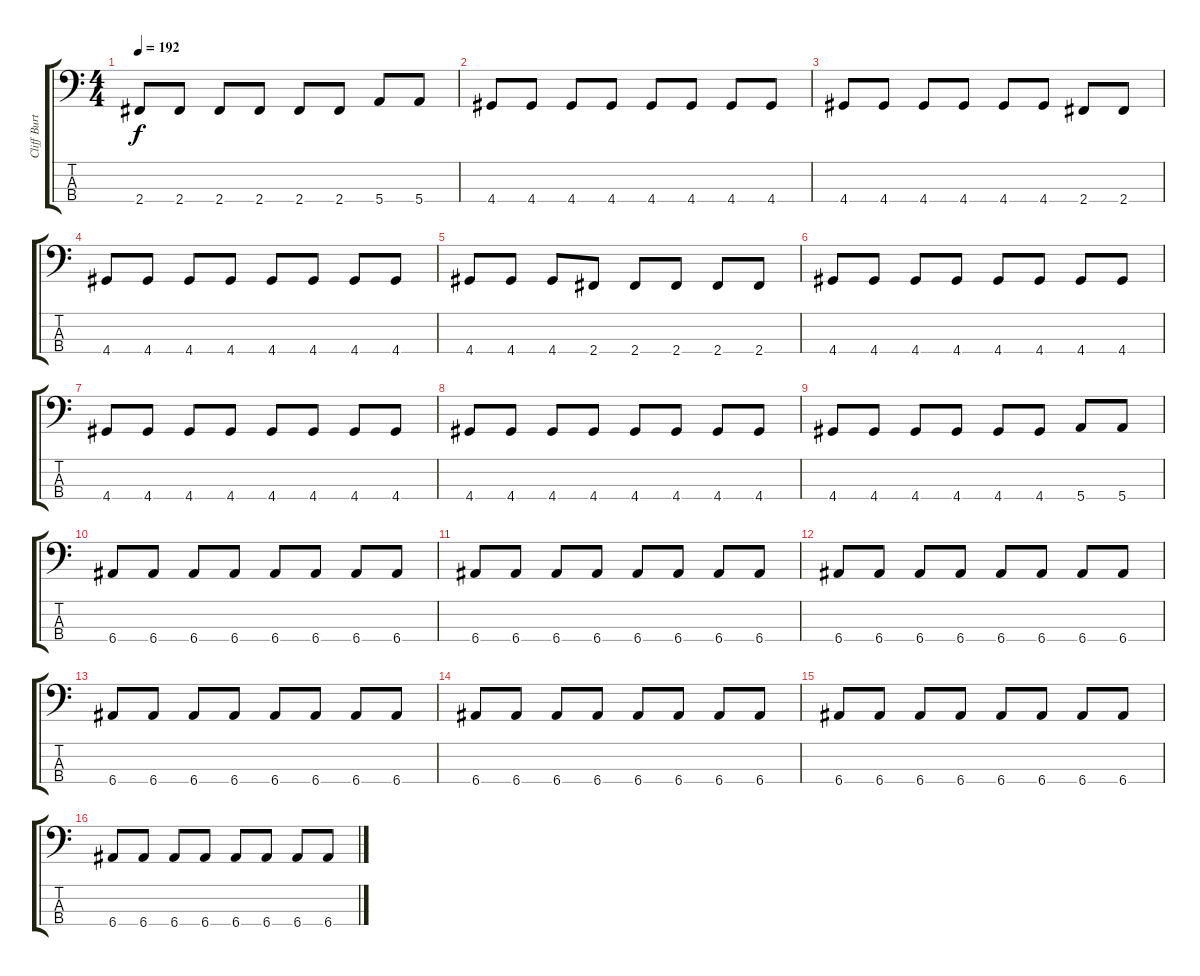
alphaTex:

\track ("Cliff Burton" "Cliff Burt") {instrument electricbasspick}
\staff {score tabs}
\tuning (G2 D2 A1 E1) {hide}
\ts (4 4)
\tempo 192
\clef f4
\ks c
2.4.8{dy f} 2.4.8 2.4.8 2.4.8 2.4.8 2.4.8 5.4.8 5.4.8 |
4.4.8 4.4.8 4.4.8 4.4.8 4.4.8 4.4.8 4.4.8 4.4.8 |
4.4.8 4.4.8 4.4.8 4.4.8 4.4.8 4.4.8 2.4.8 2.4.8 |
4.4.8 4.4.8 4.4.8 4.4.8 4.4.8 4.4.8 4.4.8 4.4.8 |
4.4.8 4.4.8 4.4.8 2.4.8 2.4.8 2.4.8 2.4.8 2.4.8 |
4.4.8 4.4.8 4.4.8 4.4.8 4.4.8 4.4.8 4.4.8 4.4.8 |
4.4.8 4.4.8 4.4.8 4.4.8 4.4.8 4.4.8 4.4.8 4.4.8 |
4.4.8 4.4.8 4.4.8 4.4.8 4.4.8 4.4.8 4.4.8 4.4.8 |
4.4.8 4.4.8 4.4.8 4.4.8 4.4.8 4.4.8 5.4.8 5.4.8 |
6.4.8 6.4.8 6.4.8 6.4.8 6.4.8 6.4.8 6.4.8 6.4.8 |
6.4.8 6.4.8 6.4.8 6.4.8 6.4.8 6.4.8 6.4.8 6.4.8 |
6.4.8 6.4.8 6.4.8 6.4.8 6.4.8 6.4.8 6.4.8 6.4.8 |
6.4.8 6.4.8 6.4.8 6.4.8 6.4.8 6.4.8 6.4.8 6.4.8 |
6.4.8 6.4.8 6.4.8 6.4.8 6.4.8 6.4.8 6.4.8 6.4.8 |
6.4.8 6.4.8 6.4.8 6.4.8 6.4.8 6.4.8 6.4.8 6.4.8 |
6.4.8 6.4.8 6.4.8 6.4.8 6.4.8 6.4.8 6.4.8 6.4.8
